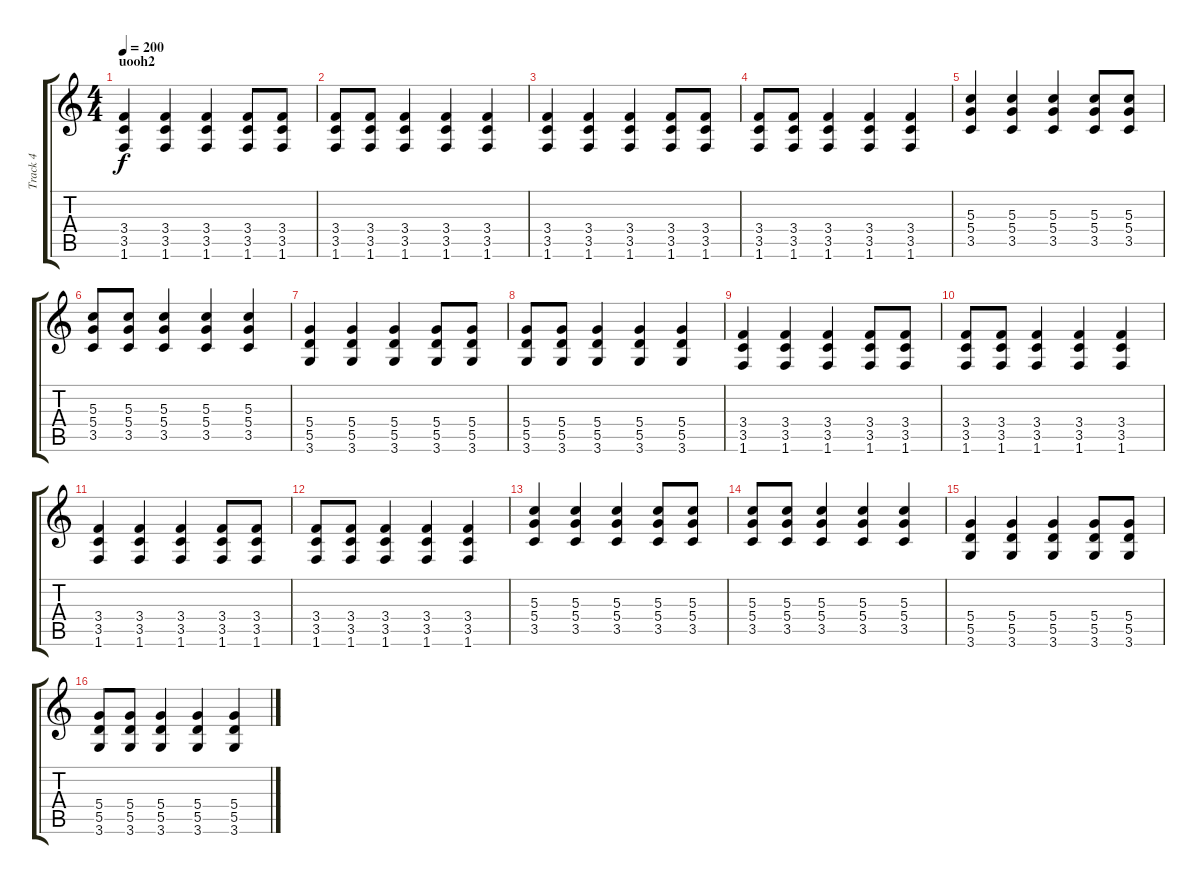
\track ("Track 4" "Track 4") {instrument overdrivenguitar}
\staff {score tabs}
\tuning (E4 B3 G3 D3 A2 E2) {hide}
\ts (4 4)
\section ("" "uooh2")
\tempo 200
\clef g2
\ks c
(3.4 3.5 1.6).4{dy f} (3.4 3.5 1.6).4 (3.4 3.5 1.6).4 (3.4 3.5 1.6).8 (3.4 3.5 1.6).8 |
(3.4 3.5 1.6).8 (3.4 3.5 1.6).8 (3.4 3.5 1.6).4 (3.4 3.5 1.6).4 (3.4 3.5 1.6).4 |
(3.4 3.5 1.6).4 (3.4 3.5 1.6).4 (3.4 3.5 1.6).4 (3.4 3.5 1.6).8 (3.4 3.5 1.6).8 |
(3.4 3.5 1.6).8 (3.4 3.5 1.6).8 (3.4 3.5 1.6).4 (3.4 3.5 1.6).4 (3.4 3.5 1.6).4 |
(5.3 5.4 3.5).4 (5.3 5.4 3.5).4 (5.3 5.4 3.5).4 (5.3 5.4 3.5).8 (5.3 5.4 3.5).8 |
(5.3 5.4 3.5).8 (5.3 5.4 3.5).8 (5.3 5.4 3.5).4 (5.3 5.4 3.5).4 (5.3 5.4 3.5).4 |
(5.4 5.5 3.6).4 (5.4 5.5 3.6).4 (5.4 5.5 3.6).4 (5.4 5.5 3.6).8 (5.4 5.5 3.6).8 |
(5.4 5.5 3.6).8 (5.4 5.5 3.6).8 (5.4 5.5 3.6).4 (5.4 5.5 3.6).4 (5.4 5.5 3.6).4 |
(3.4 3.5 1.6).4 (3.4 3.5 1.6).4 (3.4 3.5 1.6).4 (3.4 3.5 1.6).8 (3.4 3.5 1.6).8 |
(3.4 3.5 1.6).8 (3.4 3.5 1.6).8 (3.4 3.5 1.6).4 (3.4 3.5 1.6).4 (3.4 3.5 1.6).4 |
(3.4 3.5 1.6).4 (3.4 3.5 1.6).4 (3.4 3.5 1.6).4 (3.4 3.5 1.6).8 (3.4 3.5 1.6).8 |
(3.4 3.5 1.6).8 (3.4 3.5 1.6).8 (3.4 3.5 1.6).4 (3.4 3.5 1.6).4 (3.4 3.5 1.6).4 |
(5.3 5.4 3.5).4 (5.3 5.4 3.5).4 (5.3 5.4 3.5).4 (5.3 5.4 3.5).8 (5.3 5.4 3.5).8 |
(5.3 5.4 3.5).8 (5.3 5.4 3.5).8 (5.3 5.4 3.5).4 (5.3 5.4 3.5).4 (5.3 5.4 3.5).4 |
(5.4 5.5 3.6).4 (5.4 5.5 3.6).4 (5.4 5.5 3.6).4 (5.4 5.5 3.6).8 (5.4 5.5 3.6).8 |
(5.4 5.5 3.6).8 (5.4 5.5 3.6).8 (5.4 5.5 3.6).4 (5.4 5.5 3.6).4 (5.4 5.5 3.6).4
